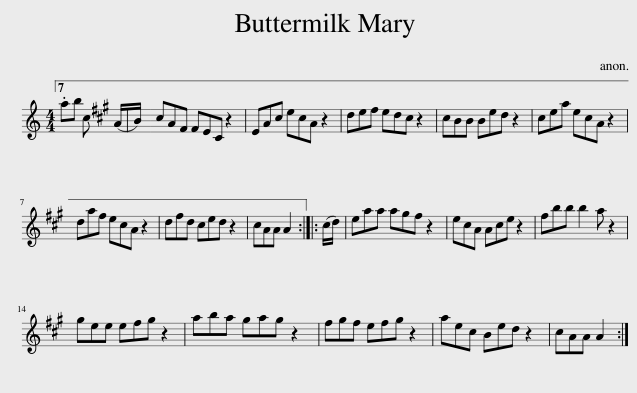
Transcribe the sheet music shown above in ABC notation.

X:1
L:1/8
M:4/4
I:linebreak $
K:C
V:1 treble
V:1
 .ab c (A/B/) | ^cA^F FE^C z2 | EA^c ecA z2 | de^f ed^c z2 | ^cBB Bed z2 | %5
 ^cea ecA z2 |$ da^f e^cA z2 | d^fd ^ced z2 | ^cAA A2 :: (^c/d/) | %10
 eaa a^g^f z2 | e^cA Ace z2 | ^fbb b2 a z2 |$ ^gee e^fg z2 | aba ^gag z2 | %15
 ^f^gf efg z2 | ae^c Bed z2 | ^cAA A2 :| %18
